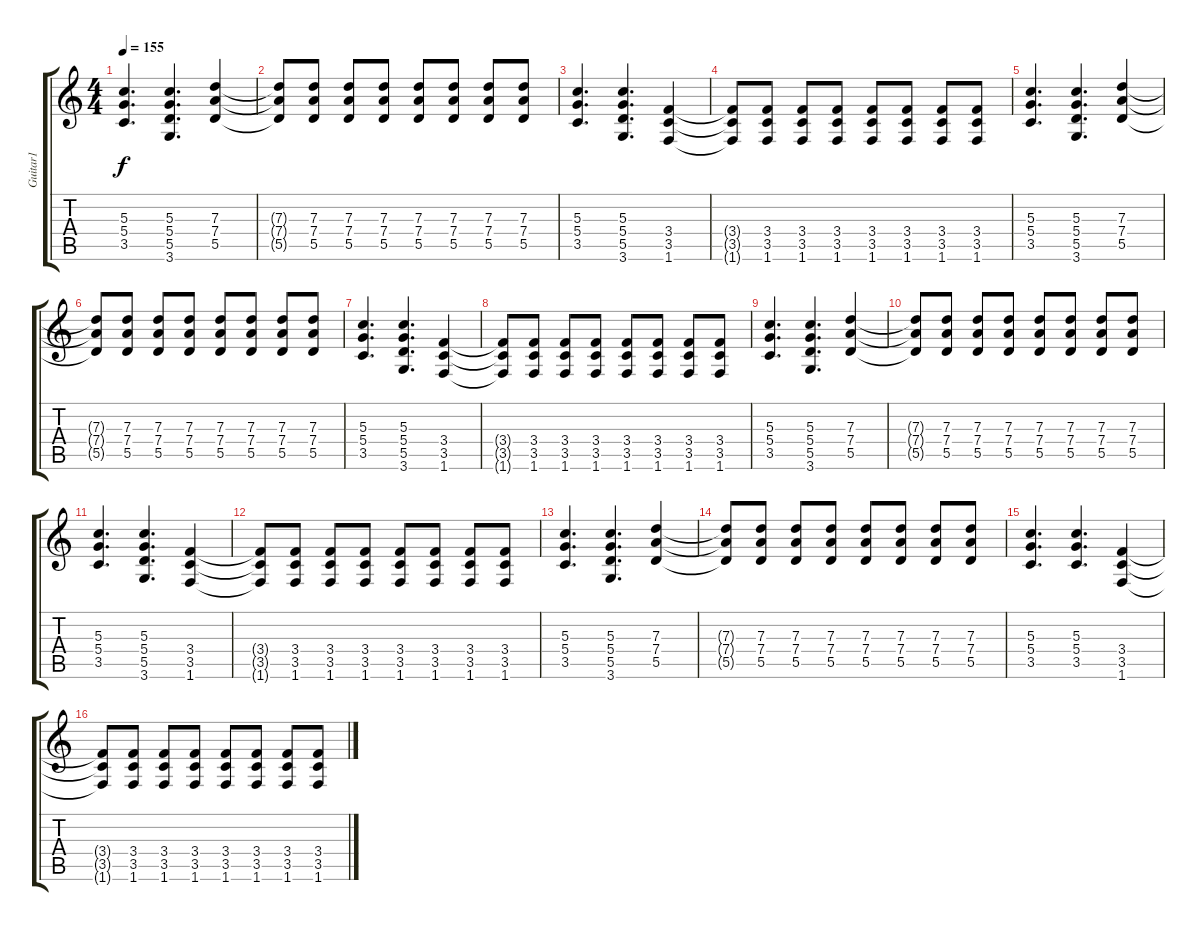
\track ("Guitar1" "Guitar1") {instrument overdrivenguitar}
\staff {score tabs}
\tuning (E4 B3 G3 D3 A2 E2) {hide}
\ts (4 4)
\tempo 155
\clef g2
\ks c
(5.3 5.4 3.5).4{d dy f} (5.3 5.4 5.5 3.6).4{d} (7.3 7.4 5.5).4 |
(7.3{t} 7.4{t} 5.5{t}).8 (7.3 7.4 5.5).8 (7.3 7.4 5.5).8 (7.3 7.4 5.5).8 (7.3 7.4 5.5).8 (7.3 7.4 5.5).8 (7.3 7.4 5.5).8 (7.3 7.4 5.5).8 |
(5.3 5.4 3.5).4{d} (5.3 5.4 5.5 3.6).4{d} (3.4 3.5 1.6).4 |
(3.4{t} 3.5{t} 1.6{t}).8 (3.4 3.5 1.6).8 (3.4 3.5 1.6).8 (3.4 3.5 1.6).8 (3.4 3.5 1.6).8 (3.4 3.5 1.6).8 (3.4 3.5 1.6).8 (3.4 3.5 1.6).8 |
(5.3 5.4 3.5).4{d} (5.3 5.4 5.5 3.6).4{d} (7.3 7.4 5.5).4 |
(7.3{t} 7.4{t} 5.5{t}).8 (7.3 7.4 5.5).8 (7.3 7.4 5.5).8 (7.3 7.4 5.5).8 (7.3 7.4 5.5).8 (7.3 7.4 5.5).8 (7.3 7.4 5.5).8 (7.3 7.4 5.5).8 |
(5.3 5.4 3.5).4{d} (5.3 5.4 5.5 3.6).4{d} (3.4 3.5 1.6).4 |
(3.4{t} 3.5{t} 1.6{t}).8 (3.4 3.5 1.6).8 (3.4 3.5 1.6).8 (3.4 3.5 1.6).8 (3.4 3.5 1.6).8 (3.4 3.5 1.6).8 (3.4 3.5 1.6).8 (3.4 3.5 1.6).8 |
(5.3 5.4 3.5).4{d} (5.3 5.4 5.5 3.6).4{d} (7.3 7.4 5.5).4 |
(7.3{t} 7.4{t} 5.5{t}).8 (7.3 7.4 5.5).8 (7.3 7.4 5.5).8 (7.3 7.4 5.5).8 (7.3 7.4 5.5).8 (7.3 7.4 5.5).8 (7.3 7.4 5.5).8 (7.3 7.4 5.5).8 |
(5.3 5.4 3.5).4{d} (5.3 5.4 5.5 3.6).4{d} (3.4 3.5 1.6).4 |
(3.4{t} 3.5{t} 1.6{t}).8 (3.4 3.5 1.6).8 (3.4 3.5 1.6).8 (3.4 3.5 1.6).8 (3.4 3.5 1.6).8 (3.4 3.5 1.6).8 (3.4 3.5 1.6).8 (3.4 3.5 1.6).8 |
(5.3 5.4 3.5).4{d} (5.3 5.4 5.5 3.6).4{d} (7.3 7.4 5.5).4 |
(7.3{t} 7.4{t} 5.5{t}).8 (7.3 7.4 5.5).8 (7.3 7.4 5.5).8 (7.3 7.4 5.5).8 (7.3 7.4 5.5).8 (7.3 7.4 5.5).8 (7.3 7.4 5.5).8 (7.3 7.4 5.5).8 |
(5.3 5.4 3.5).4{d} (5.3 5.4 3.5).4{d} (3.4 3.5 1.6).4 |
(3.4{t} 3.5{t} 1.6{t}).8 (3.4 3.5 1.6).8 (3.4 3.5 1.6).8 (3.4 3.5 1.6).8 (3.4 3.5 1.6).8 (3.4 3.5 1.6).8 (3.4 3.5 1.6).8 (3.4 3.5 1.6).8
